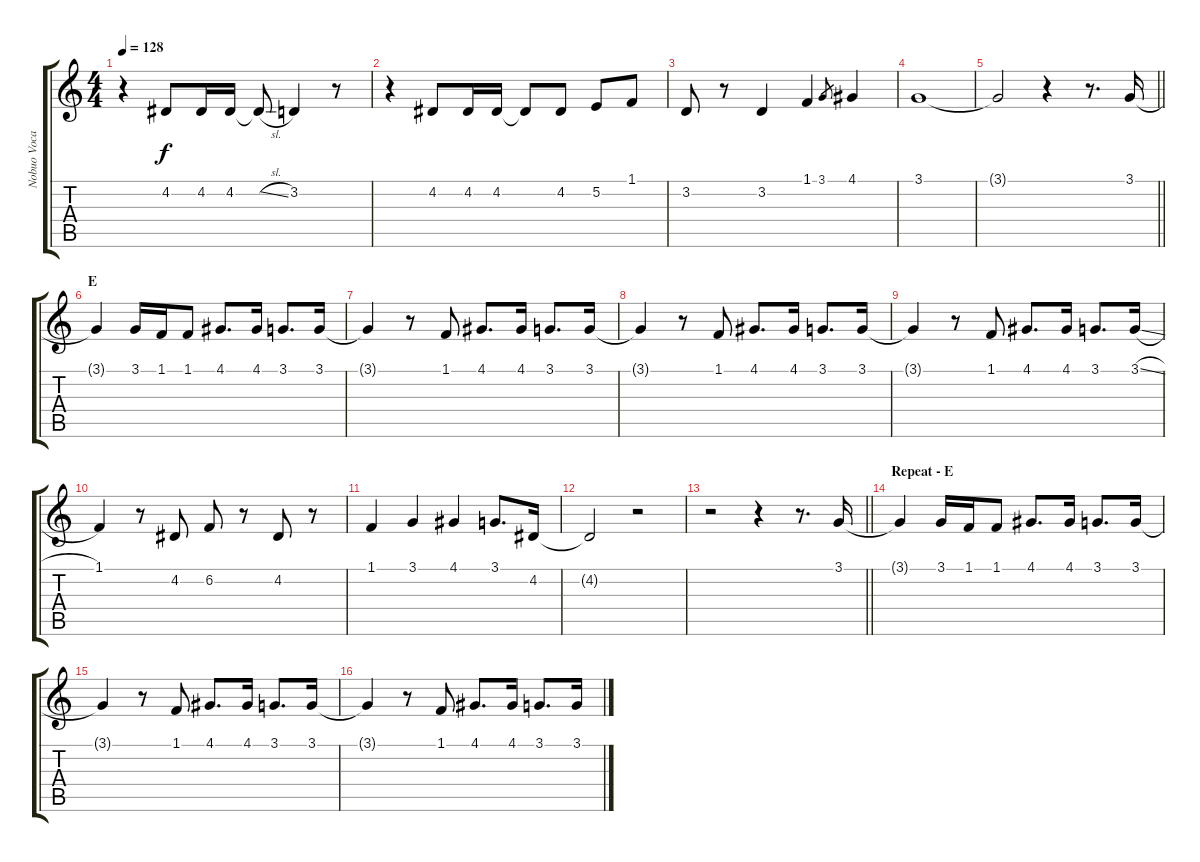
\track ("Nobuo Vocals" "Nobuo Voca") {instrument tenorsax}
\staff {score tabs}
\tuning (E4 B3 G3 D3 A2 E2) {hide}
\ts (4 4)
\tempo 128
\clef g2
\ks c
r.4{dy f} 4.2.8 4.2.16 4.2.16 4.2{sl t}.8 3.2.4 r.8 |
r.4 4.2.8 4.2.16 4.2.16 4.2{t}.8 4.2.8 5.2.8 1.1.8 |
3.2.8 r.8 3.2.4 1.1.4 3.1.8{gr} 4.1.4 |
3.1.1 |
\barLineRight lightlight
3.1{t}.2 r.4 r.8{d} 3.1.16 |
\section ("" "E")
3.1{t}.4 3.1.16 1.1.16 1.1.8 4.1.8{d} 4.1.16 3.1.8{d} 3.1.16 |
3.1{t}.4 r.8 1.1.8 4.1.8{d} 4.1.16 3.1.8{d} 3.1.16 |
3.1{t}.4 r.8 1.1.8 4.1.8{d} 4.1.16 3.1.8{d} 3.1.16 |
3.1{t}.4 r.8 1.1.8 4.1.8{d} 4.1.16 3.1.8{d} 3.1{sl}.16 |
1.1.4 r.8 4.2.8 6.2.8 r.8 4.2.8 r.8 |
1.1.4 3.1.4 4.1.4 3.1.8{d} 4.2.16 |
4.2{t}.2 r.2 |
\barLineRight lightlight
r.2 r.4 r.8{d} 3.1.16 |
\section ("" "Repeat - E")
3.1{t}.4 3.1.16 1.1.16 1.1.8 4.1.8{d} 4.1.16 3.1.8{d} 3.1.16 |
3.1{t}.4 r.8 1.1.8 4.1.8{d} 4.1.16 3.1.8{d} 3.1.16 |
3.1{t}.4 r.8 1.1.8 4.1.8{d} 4.1.16 3.1.8{d} 3.1.16
